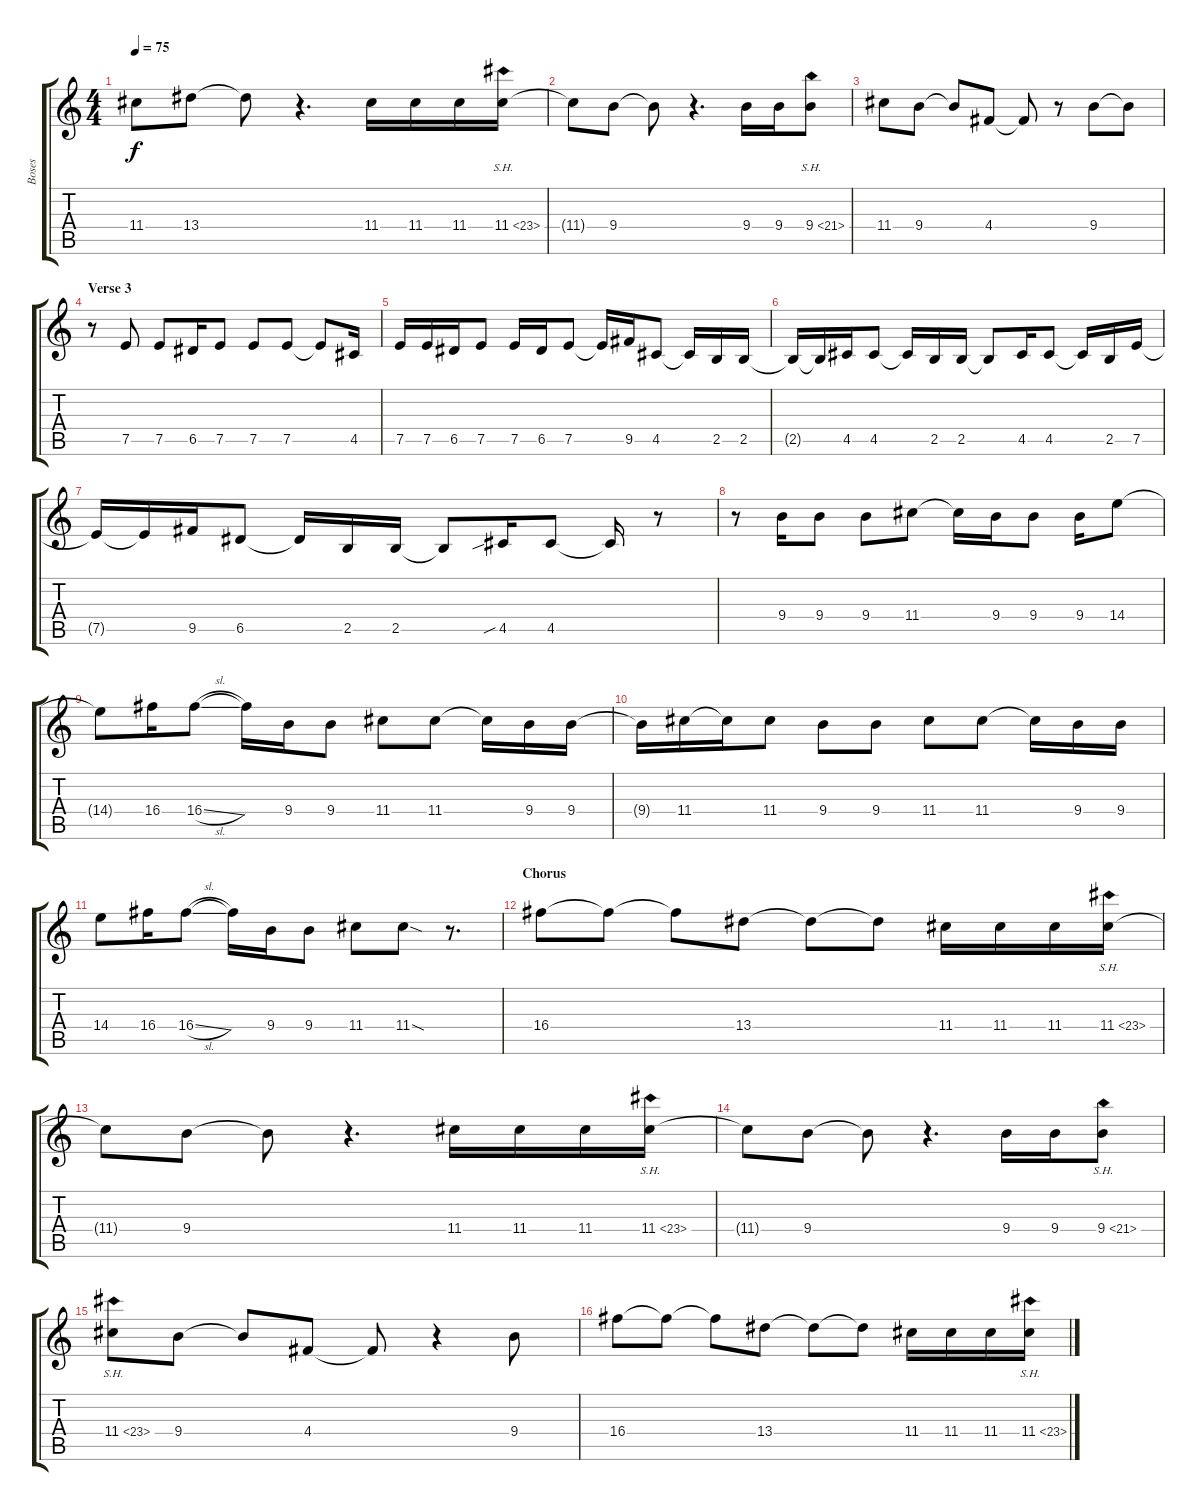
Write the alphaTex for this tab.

\track ("Boses" "Boses") {instrument sopranosax}
\staff {score tabs}
\tuning (F5 B4 G4 D4 A3 E3) {hide}
\ts (4 4)
\tempo 75
\clef g2
\ks c
11.4{t}.8{dy f} 13.4.8 13.4{t}.8 r.4{d} 11.4.16 11.4.16 11.4.16 11.4{sh 12}.16 |
11.4{t}.8 9.4.8 9.4{t}.8 r.4{d} 9.4.16 9.4.16 9.4{sh 12}.8 |
11.4.8 9.4.8 9.4{t}.8 4.4.8 4.4{t}.8 r.8 9.4.8 9.4{t}.8 |
\section ("" "Verse 3")
r.8 7.5.8 7.5.8 6.5.16 7.5.8 7.5.8 7.5.8 7.5{t}.8 4.5.16 |
7.5.16 7.5.16 6.5.16 7.5.8 7.5.16 6.5.16 7.5.8 7.5{t}.16 9.5.16 4.5.8 4.5{t}.16 2.5.16 2.5.16 |
2.5{t}.16 2.5{t}.16 4.5.16 4.5.8 4.5{t}.16 2.5.16 2.5.16 2.5{t}.8 4.5.16 4.5.8 4.5{t}.16 2.5.16 7.5.16 |
7.5{t}.16 7.5{t}.16 9.5.16 6.5.8 6.5{t}.16 2.5.16 2.5.16 2.5{t}.8 4.5{sib}.16 4.5.8 4.5{t}.16 r.8 |
r.8 9.4.16 9.4.8 9.4.8 11.4.8 11.4{t}.16 9.4.16 9.4.8 9.4.16 14.4.8 |
14.4{t}.8 16.4.16 16.4{sl}.8 16.4{t}.16 9.4.16 9.4.8 11.4.8 11.4.8 11.4{t}.16 9.4.16 9.4.16 |
9.4{t}.16 11.4.16 11.4{t}.16 11.4.8 9.4.8 9.4.8 11.4.8 11.4.8 11.4{t}.16 9.4.16 9.4.16 |
14.4.8 16.4.16 16.4{sl}.8 16.4{t}.16 9.4.16 9.4.8 11.4.8 11.4{sod}.8 r.8{d} |
\section ("" "Chorus")
16.4.8 16.4{t}.8 16.4{t}.8 13.4.8 13.4{t}.8 13.4{t}.8 11.4.16 11.4.16 11.4.16 11.4{sh 12}.16 |
11.4{t}.8 9.4.8 9.4{t}.8 r.4{d} 11.4.16 11.4.16 11.4.16 11.4{sh 12}.16 |
11.4{t}.8 9.4.8 9.4{t}.8 r.4{d} 9.4.16 9.4.16 9.4{sh 12}.8 |
11.4{sh 12}.8 9.4.8 9.4{t}.8 4.4.8 4.4{t}.8 r.4 9.4.8 |
16.4.8 16.4{t}.8 16.4{t}.8 13.4.8 13.4{t}.8 13.4{t}.8 11.4.16 11.4.16 11.4.16 11.4{sh 12}.16
